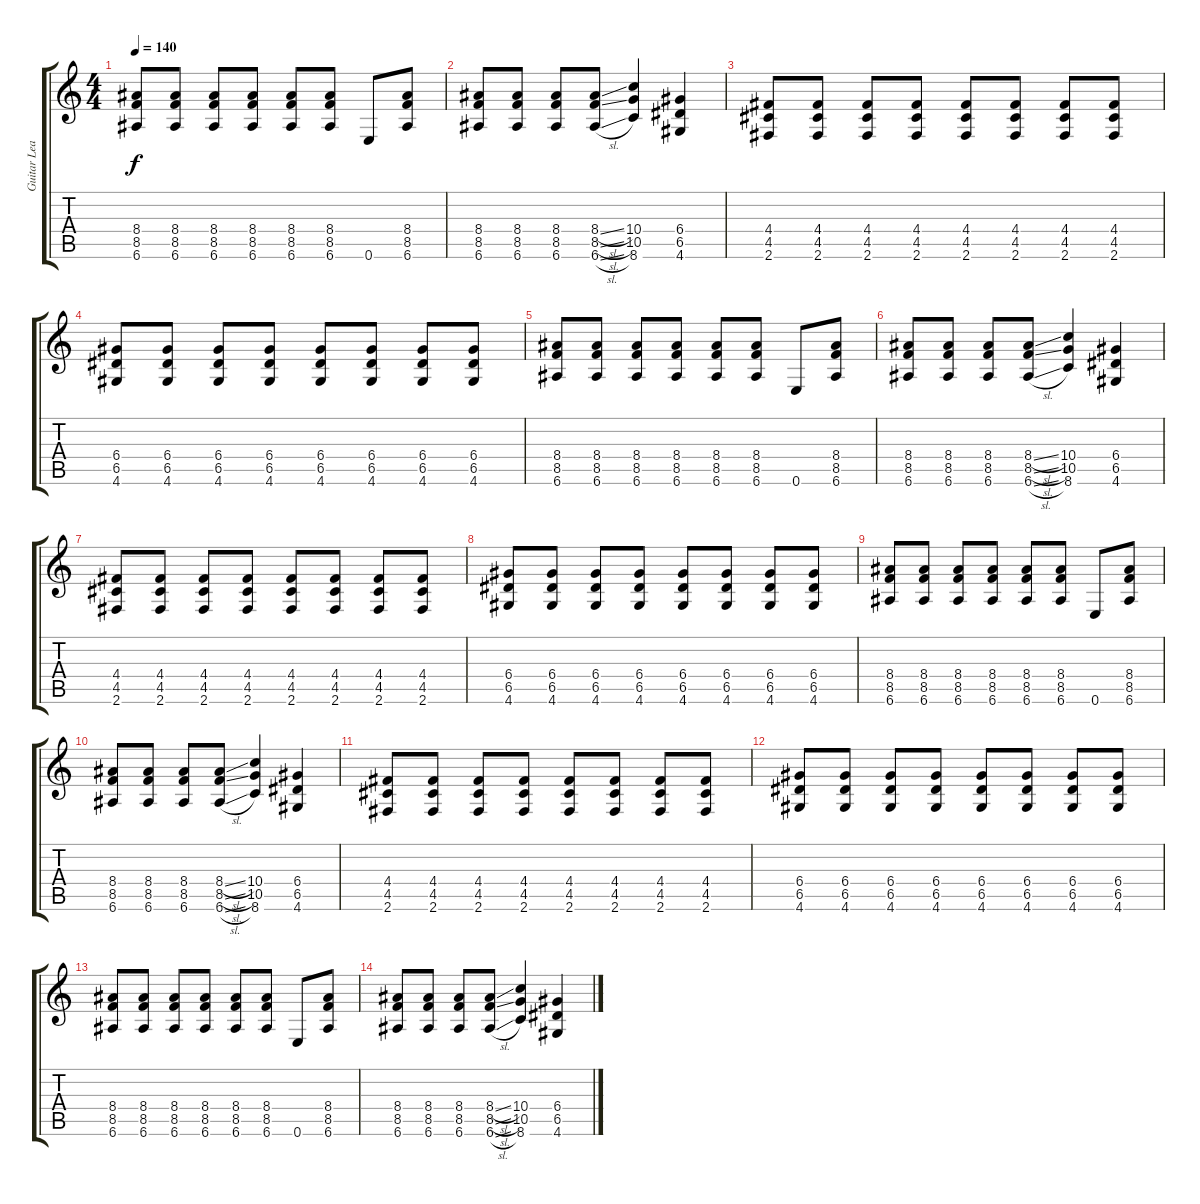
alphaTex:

\track ("Guitar Lead" "Guitar Lea") {instrument distortionguitar}
\staff {score tabs}
\tuning (E4 B3 G3 D3 A2 E2) {hide}
\ts (4 4)
\tempo 140
\clef g2
\ks c
(8.4 8.5 6.6).8{dy f} (8.4 8.5 6.6).8 (8.4 8.5 6.6).8 (8.4 8.5 6.6).8 (8.4 8.5 6.6).8 (8.4 8.5 6.6).8 0.6.8 (8.4 8.5 6.6).8 |
(8.4 8.5 6.6).8 (8.4 8.5 6.6).8 (8.4 8.5 6.6).8 (8.4{sl} 8.5{sl} 6.6{sl}).8 (10.4 10.5 8.6).4 (6.4 6.5 4.6).4 |
(4.4 4.5 2.6).8 (4.4 4.5 2.6).8 (4.4 4.5 2.6).8 (4.4 4.5 2.6).8 (4.4 4.5 2.6).8 (4.4 4.5 2.6).8 (4.4 4.5 2.6).8 (4.4 4.5 2.6).8 |
(6.4 6.5 4.6).8 (6.4 6.5 4.6).8 (6.4 6.5 4.6).8 (6.4 6.5 4.6).8 (6.4 6.5 4.6).8 (6.4 6.5 4.6).8 (6.4 6.5 4.6).8 (6.4 6.5 4.6).8 |
(8.4 8.5 6.6).8 (8.4 8.5 6.6).8 (8.4 8.5 6.6).8 (8.4 8.5 6.6).8 (8.4 8.5 6.6).8 (8.4 8.5 6.6).8 0.6.8 (8.4 8.5 6.6).8 |
(8.4 8.5 6.6).8 (8.4 8.5 6.6).8 (8.4 8.5 6.6).8 (8.4{sl} 8.5{sl} 6.6{sl}).8 (10.4 10.5 8.6).4 (6.4 6.5 4.6).4 |
(4.4 4.5 2.6).8 (4.4 4.5 2.6).8 (4.4 4.5 2.6).8 (4.4 4.5 2.6).8 (4.4 4.5 2.6).8 (4.4 4.5 2.6).8 (4.4 4.5 2.6).8 (4.4 4.5 2.6).8 |
(6.4 6.5 4.6).8 (6.4 6.5 4.6).8 (6.4 6.5 4.6).8 (6.4 6.5 4.6).8 (6.4 6.5 4.6).8 (6.4 6.5 4.6).8 (6.4 6.5 4.6).8 (6.4 6.5 4.6).8 |
(8.4 8.5 6.6).8 (8.4 8.5 6.6).8 (8.4 8.5 6.6).8 (8.4 8.5 6.6).8 (8.4 8.5 6.6).8 (8.4 8.5 6.6).8 0.6.8 (8.4 8.5 6.6).8 |
(8.4 8.5 6.6).8 (8.4 8.5 6.6).8 (8.4 8.5 6.6).8 (8.4{sl} 8.5{sl} 6.6{sl}).8 (10.4 10.5 8.6).4 (6.4 6.5 4.6).4 |
(4.4 4.5 2.6).8 (4.4 4.5 2.6).8 (4.4 4.5 2.6).8 (4.4 4.5 2.6).8 (4.4 4.5 2.6).8 (4.4 4.5 2.6).8 (4.4 4.5 2.6).8 (4.4 4.5 2.6).8 |
(6.4 6.5 4.6).8 (6.4 6.5 4.6).8 (6.4 6.5 4.6).8 (6.4 6.5 4.6).8 (6.4 6.5 4.6).8 (6.4 6.5 4.6).8 (6.4 6.5 4.6).8 (6.4 6.5 4.6).8 |
(8.4 8.5 6.6).8 (8.4 8.5 6.6).8 (8.4 8.5 6.6).8 (8.4 8.5 6.6).8 (8.4 8.5 6.6).8 (8.4 8.5 6.6).8 0.6.8 (8.4 8.5 6.6).8 |
(8.4 8.5 6.6).8 (8.4 8.5 6.6).8 (8.4 8.5 6.6).8 (8.4{sl} 8.5{sl} 6.6{sl}).8 (10.4 10.5 8.6).4 (6.4 6.5 4.6).4
